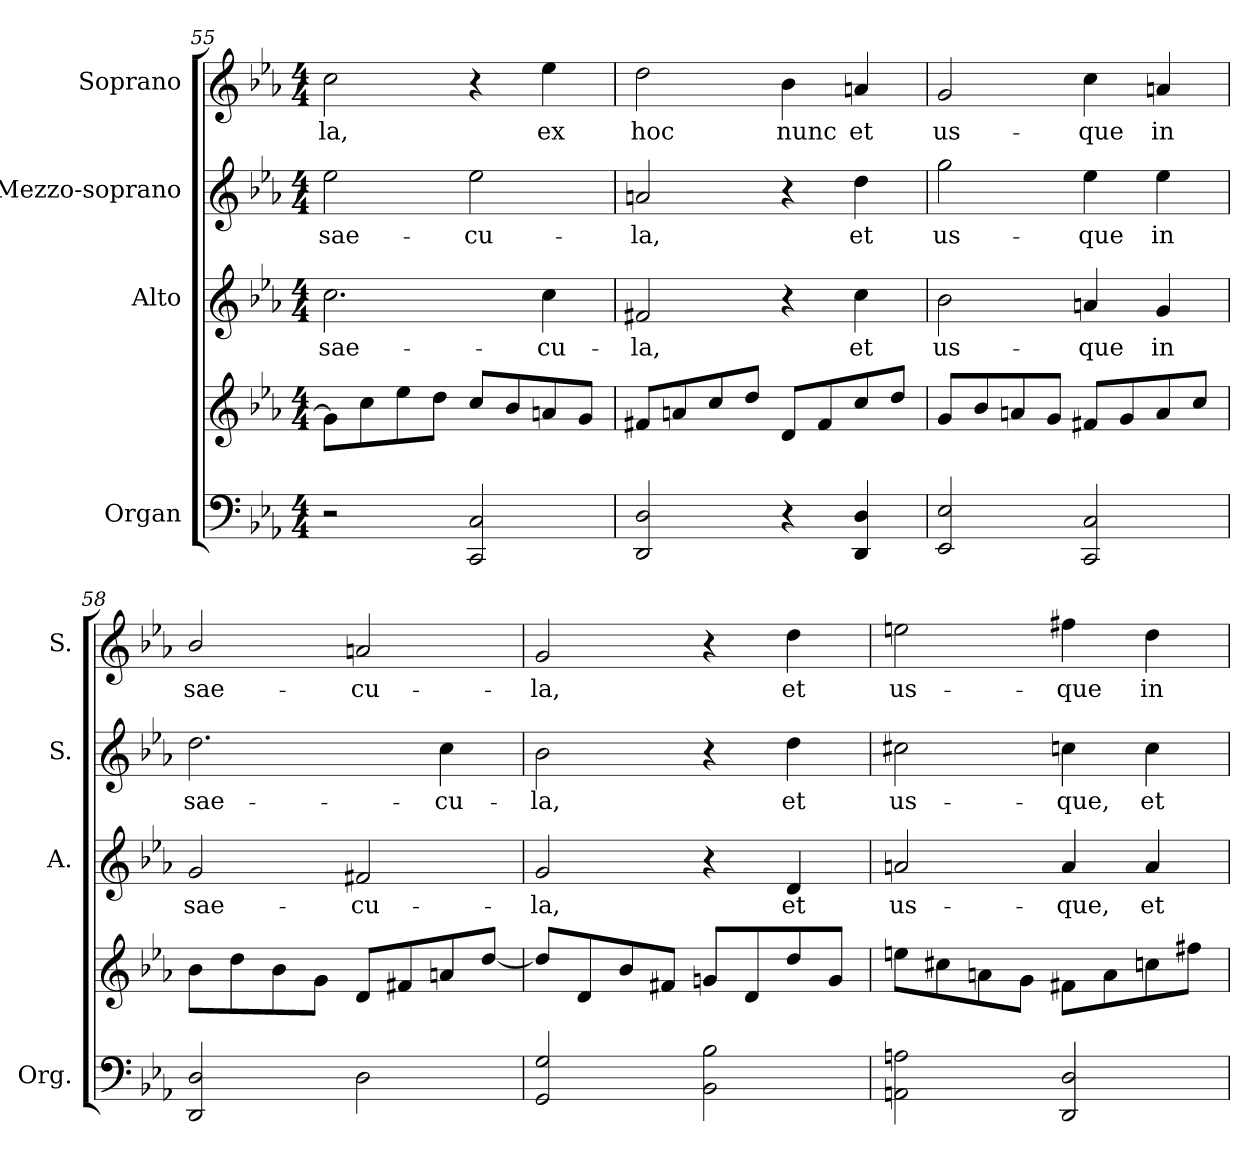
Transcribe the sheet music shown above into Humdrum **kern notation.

**kern	**kern	**kern	**text	**kern	**text	**kern	**text
*part4	*part4	*part3	*part3	*part2	*part2	*part1	*part1
*staff5	*staff4	*staff3	*staff3	*staff2	*staff2	*staff1	*staff1
*I"Organ	*	*I"Alto	*	*I"Mezzo-soprano	*	*I"Soprano	*
*I'Org.	*	*I'A.	*	*I'S.	*	*I'S.	*
*clefF4	*clefG2	*clefG2	*	*clefG2	*	*clefG2	*
*k[b-e-a-]	*k[b-e-a-]	*k[b-e-a-]	*	*k[b-e-a-]	*	*k[b-e-a-]	*
*E-:	*E-:	*E-:	*	*E-:	*	*E-:	*
*M4/4	*M4/4	*M4/4	*	*M4/4	*	*M4/4	*
=55	=55	=55	=55	=55	=55	=55	=55
!	!	!	!LO:LY:b:color=#000000	!	!	!	!
!	!	!	!	!	!LO:LY:b:color=#000000	!	!
!	!	!	!	!	!	!	!LO:LY:b:color=#000000
2r	8gi\L]	2.cci\	sae-	2ee-i\	sae-	2cci\	-la,
.	8cci\	.	.	.	.	.	.
.	8ee-i\	.	.	.	.	.	.
.	8ddi\J	.	.	.	.	.	.
!	!	!	!	!	!LO:LY:b:color=#000000	!	!
2CCi/ 2Ci	8cci/L	.	.	2ee-i\	-cu-	4r	.
.	8b-i/	.	.	.	.	.	.
!	!	!	!LO:LY:b:color=#000000	!	!	!	!
!	!	!	!	!	!	!	!LO:LY:b:color=#000000
.	8ani/	4cci\	-cu-	.	.	4ee-i\	ex
.	8gi/J	.	.	.	.	.	.
=56	=56	=56	=56	=56	=56	=56	=56
!	!	!	!LO:LY:b:color=#000000	!	!	!	!
!	!	!	!	!	!LO:LY:b:color=#000000	!	!
!	!	!	!	!	!	!	!LO:LY:b:color=#000000
2DDi/ 2Di	8f#Xi/L	2f#Xi/	-la,	2ani/	-la,	2ddi\	hoc
.	8ani/	.	.	.	.	.	.
.	8cci/	.	.	.	.	.	.
.	8ddi/J	.	.	.	.	.	.
!	!	!	!	!	!	!	!LO:LY:b:color=#000000
4r	8di/L	4r	.	4r	.	4b-i\	nunc
.	8f#i/	.	.	.	.	.	.
!	!	!	!LO:LY:b:color=#000000	!	!	!	!
!	!	!	!	!	!LO:LY:b:color=#000000	!	!
!	!	!	!	!	!	!	!LO:LY:b:color=#000000
4DDi/ 4Di	8cci/	4cci\	et	4ddi\	et	4ani/	et
.	8ddi/J	.	.	.	.	.	.
=57	=57	=57	=57	=57	=57	=57	=57
!	!	!	!LO:LY:b:color=#000000	!	!	!	!
!	!	!	!	!	!LO:LY:b:color=#000000	!	!
!	!	!	!	!	!	!	!LO:LY:b:color=#000000
2EE-i/ 2E-i	8gi/L	2b-i\	us-	2ggi\	us-	2gi/	us-
.	8b-i/	.	.	.	.	.	.
.	8ani/	.	.	.	.	.	.
.	8gi/J	.	.	.	.	.	.
!	!	!	!LO:LY:b:color=#000000	!	!	!	!
!	!	!	!	!	!LO:LY:b:color=#000000	!	!
!	!	!	!	!	!	!	!LO:LY:b:color=#000000
2CCi/ 2Ci	8f#Xi/L	4ani/	-que	4ee-i\	-que	4cci\	-que
.	8gi/	.	.	.	.	.	.
!	!	!	!LO:LY:b:color=#000000	!	!	!	!
!	!	!	!	!	!LO:LY:b:color=#000000	!	!
!	!	!	!	!	!	!	!LO:LY:b:color=#000000
.	8ai/	4gi/	in	4ee-i\	in	4ani/	in
.	8cci/J	.	.	.	.	.	.
!!LO:PB:g=z
=58	=58	=58	=58	=58	=58	=58	=58
!	!	!	!LO:LY:b:color=#000000	!	!	!	!
!	!	!	!	!	!LO:LY:b:color=#000000	!	!
!	!	!	!	!	!	!	!LO:LY:b:color=#000000
2DDi/ 2Di	8b-i\L	2gi/	sae-	2.ddi\	sae-	2b-i/	sae-
.	8ddi\	.	.	.	.	.	.
.	8b-i\	.	.	.	.	.	.
.	8gi\J	.	.	.	.	.	.
!	!	!	!LO:LY:b:color=#000000	!	!	!	!
!	!	!	!	!	!	!	!LO:LY:b:color=#000000
2Di\	8di/L	2f#Xi/	-cu-	.	.	2ani/	-cu-
.	8f#Xi/	.	.	.	.	.	.
!	!	!	!	!	!LO:LY:b:color=#000000	!	!
.	8ani/	.	.	4cci\	-cu-	.	.
.	[8ddi/J	.	.	.	.	.	.
=59	=59	=59	=59	=59	=59	=59	=59
!	!	!	!LO:LY:b:color=#000000	!	!	!	!
!	!	!	!	!	!LO:LY:b:color=#000000	!	!
!	!	!	!	!	!	!	!LO:LY:b:color=#000000
2GGi/ 2Gi	8ddi/L]	2gi/	-la,	2b-i\	-la,	2gi/	-la,
.	8di/	.	.	.	.	.	.
.	8b-i/	.	.	.	.	.	.
.	8f#Xi/J	.	.	.	.	.	.
2BB-i\ 2B-i	8gni/L	4r	.	4r	.	4r	.
.	8di/	.	.	.	.	.	.
!	!	!	!LO:LY:b:color=#000000	!	!	!	!
!	!	!	!	!	!LO:LY:b:color=#000000	!	!
!	!	!	!	!	!	!	!LO:LY:b:color=#000000
.	8ddi/	4di/	et	4ddi\	et	4ddi\	et
.	8gi/J	.	.	.	.	.	.
=60	=60	=60	=60	=60	=60	=60	=60
!	!	!	!LO:LY:b:color=#000000	!	!	!	!
!	!	!	!	!	!LO:LY:b:color=#000000	!	!
!	!	!	!	!	!	!	!LO:LY:b:color=#000000
2AAni\ 2Ani	8eeni\L	2ani/	us-	2cc#Xi\	us-	2eeni\	us-
.	8cc#Xi\	.	.	.	.	.	.
.	8ani\	.	.	.	.	.	.
.	8gi\J	.	.	.	.	.	.
!	!	!	!LO:LY:b:color=#000000	!	!	!	!
!	!	!	!	!	!LO:LY:b:color=#000000	!	!
!	!	!	!	!	!	!	!LO:LY:b:color=#000000
2DDi/ 2Di	8f#Xi\L	4ai/	-que,	4ccni\	-que,	4ff#Xi\	-que
.	8ai\	.	.	.	.	.	.
!	!	!	!LO:LY:b:color=#000000	!	!	!	!
!	!	!	!	!	!LO:LY:b:color=#000000	!	!
!	!	!	!	!	!	!	!LO:LY:b:color=#000000
.	8ccni\	4ai/	et	4cci\	et	4ddi\	in
.	8ff#Xi\J	.	.	.	.	.	.
=	=	=	=	=	=	=	=
*-	*-	*-	*-	*-	*-	*-	*-
